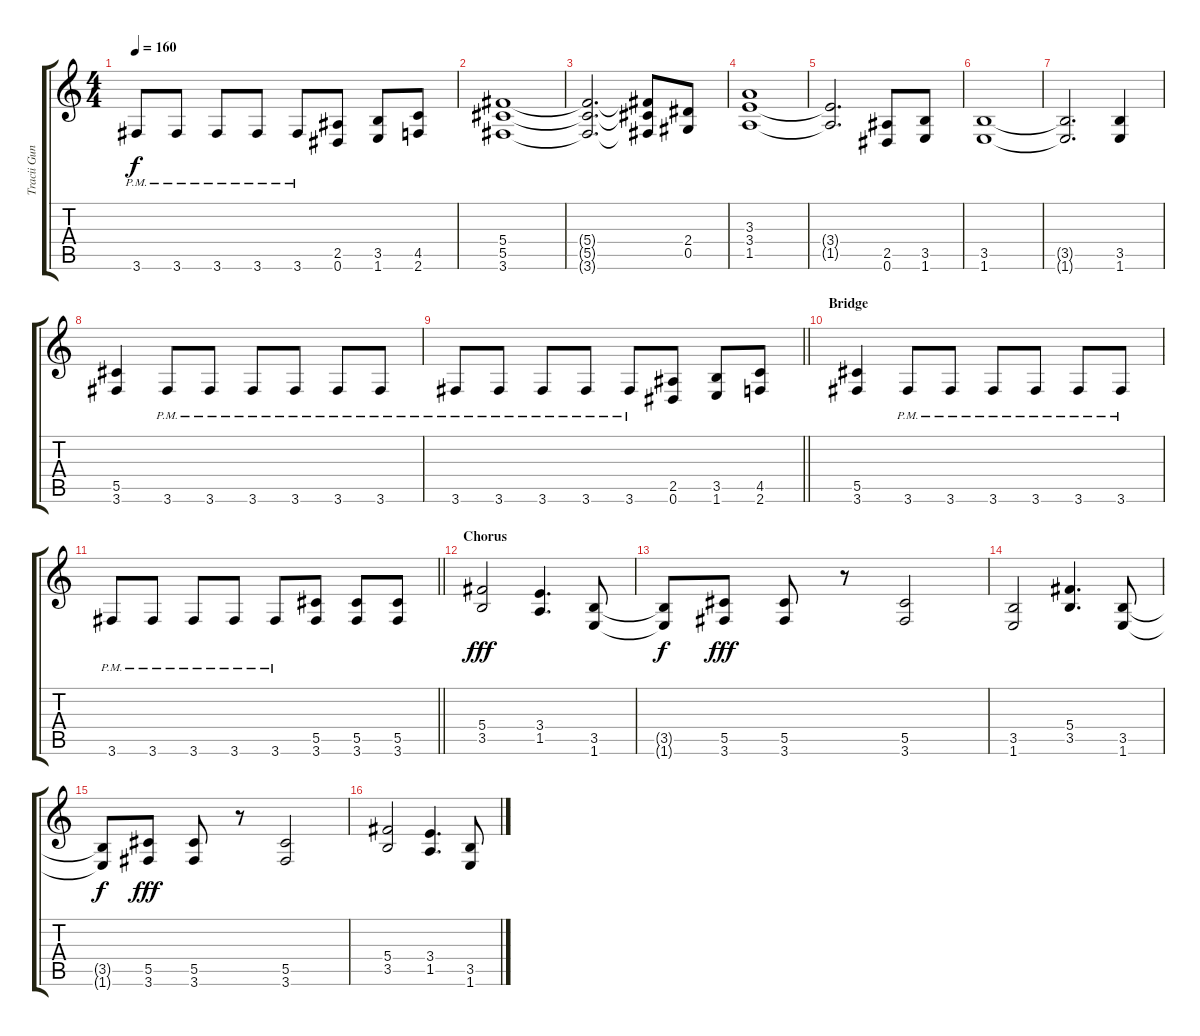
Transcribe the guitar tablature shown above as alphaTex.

\track ("Tracii Guns" "Tracii Gun") {instrument distortionguitar}
\staff {score tabs}
\tuning (Eb4 Bb3 Gb3 Db3 Ab2 Eb2) {hide}
\ts (4 4)
\tempo 160
\clef g2
\ks c
3.6{pm}.8{dy f} 3.6{pm}.8 3.6{pm}.8 3.6{pm}.8 3.6{pm}.8 (2.5 0.6).8 (3.5 1.6).8 (4.5 2.6).8 |
(5.4 5.5 3.6).1 |
(5.4{t} 5.5{t} 3.6{t}).2{d} (5.4{t} 5.5{t} 3.6{t}).8 (2.4 0.5).8 |
(3.3 3.4 1.5).1 |
(3.4{t} 1.5{t}).2{d} (2.5 0.6).8 (3.5 1.6).8 |
(3.5 1.6).1 |
(3.5{t} 1.6{t}).2{d} (3.5 1.6).4 |
(5.5 3.6).4 3.6{pm}.8 3.6{pm}.8 3.6{pm}.8 3.6{pm}.8 3.6{pm}.8 3.6{pm}.8 |
\barLineRight lightlight
3.6{pm}.8 3.6{pm}.8 3.6{pm}.8 3.6{pm}.8 3.6{pm}.8 (2.5 0.6).8 (3.5 1.6).8 (4.5 2.6).8 |
\section ("" "Bridge")
(5.5 3.6).4 3.6{pm}.8 3.6{pm}.8 3.6{pm}.8 3.6{pm}.8 3.6{pm}.8 3.6{pm}.8 |
\barLineRight lightlight
3.6{pm}.8 3.6{pm}.8 3.6{pm}.8 3.6{pm}.8 3.6{pm}.8 (5.5 3.6).8 (5.5 3.6).8 (5.5 3.6).8 |
\section ("" "Chorus")
(5.4 3.5).2{dy fff} (3.4 1.5).4{d} (3.5 1.6).8 |
(3.5{t} 1.6{t}).8{dy f} (5.5 3.6).8{dy fff} (5.5 3.6).8 r.8 (5.5 3.6).2 |
(3.5 1.6).2 (5.4 3.5).4{d} (3.5 1.6).8 |
(3.5{t} 1.6{t}).8{dy f} (5.5 3.6).8{dy fff} (5.5 3.6).8 r.8 (5.5 3.6).2 |
(5.4 3.5).2 (3.4 1.5).4{d} (3.5 1.6).8
